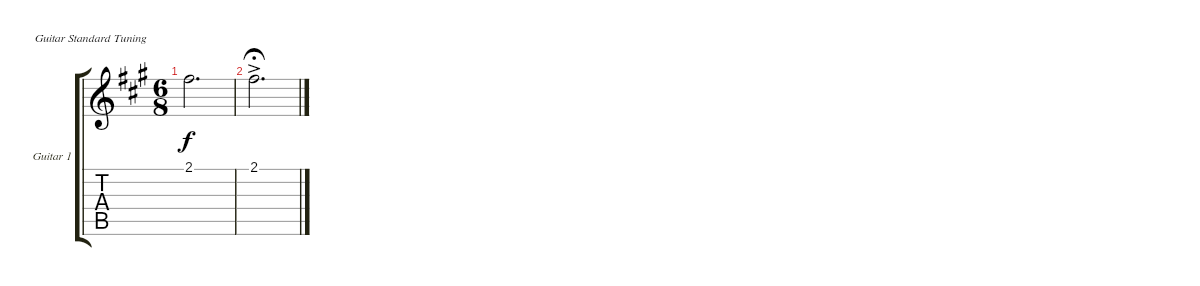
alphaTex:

\defaultSystemsLayout 4
\bracketExtendMode groupsimilarinstruments
\firstSystemTrackNameOrientation horizontal
\otherSystemsTrackNameOrientation horizontal
\track ("Guitar 1" "Guitar 1") {instrument acousticguitarnylon}
\staff {score tabs}
\tuning (E4 B3 G3 D3 A2 E2)
\ts (6 8)
\tempo (120 hide)
\clef g2
\ks a
2.1.2{d dy f} |
2.1{ac}.2{d fermata (medium 0.5)}
